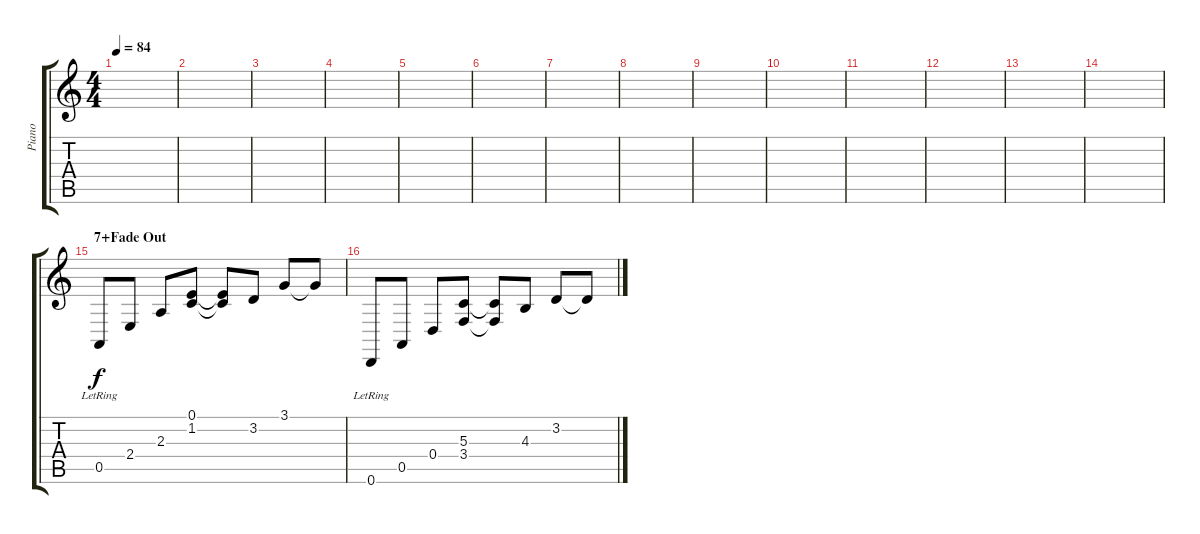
\track ("Piano" "Piano") {instrument electricpiano1}
\staff {score tabs}
\tuning (E4 B3 G3 D3 A2 D2) {hide}
\ts (4 4)
\tempo 84
\clef g2
\ks c
|
|
|
|
|
|
|
|
|
|
|
|
|
|
\section ("" "7+Fade Out")
0.5{lr}.8 2.4.8 2.3.8 (0.1 1.2).8 (0.1{t} 1.2{t}).8 3.2.8 3.1.8 3.1{t}.8 |
0.6{lr}.8 0.5.8 0.4.8 (5.3 3.4).8 (5.3{t} 3.4{t}).8 4.3.8 3.2.8 3.2{t}.8
